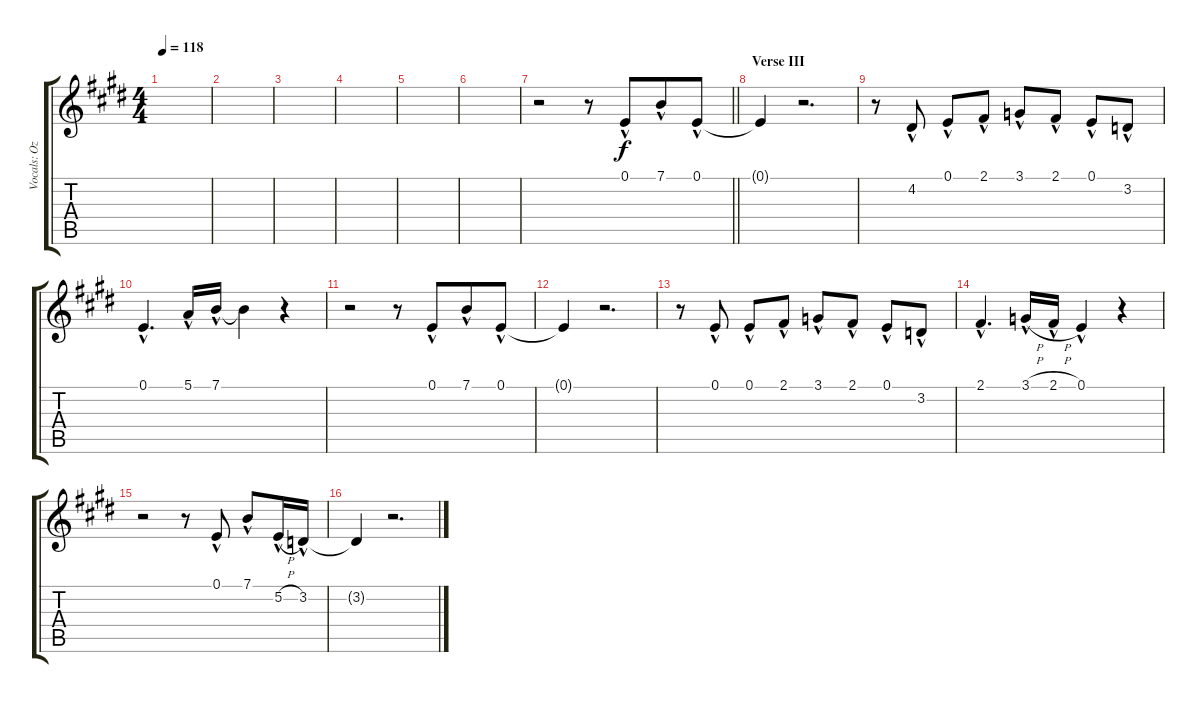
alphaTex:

\track ("Vocals: Ozzy" "Vocals: Oz") {instrument lead2sawtooth}
\staff {score tabs}
\tuning (E4 B3 G3 D3 A2 E2) {hide}
\ts (4 4)
\tempo 118
\clef g2
\ks e
|
|
|
|
|
|
\barLineRight lightlight
r.2 r.8 0.1{hac}.8{beam merge} 7.1{hac}.8 0.1{hac}.8 |
\section ("" "Verse III")
0.1{t}.4 r.2{d} |
r.8 4.2{hac}.8 0.1{hac}.8 2.1{hac}.8 3.1{hac}.8 2.1{hac}.8 0.1{hac}.8 3.2{hac}.8 |
0.1{hac}.4{d} 5.1{hac}.16 7.1{hac}.16 7.1{t}.4 r.4 |
r.2 r.8 0.1{hac}.8{beam merge} 7.1{hac}.8 0.1{hac}.8 |
0.1{t}.4 r.2{d} |
r.8 0.1{hac}.8 0.1{hac}.8 2.1{hac}.8 3.1{hac}.8 2.1{hac}.8 0.1{hac}.8 3.2{hac}.8 |
2.1{hac}.4{d} 3.1{h hac}.16 2.1{h hac}.16 0.1{hac}.4 r.4 |
r.2 r.8 0.1{hac}.8 7.1{hac}.8 5.2{h hac}.16 3.2{hac}.16 |
3.2{t}.4 r.2{d}
